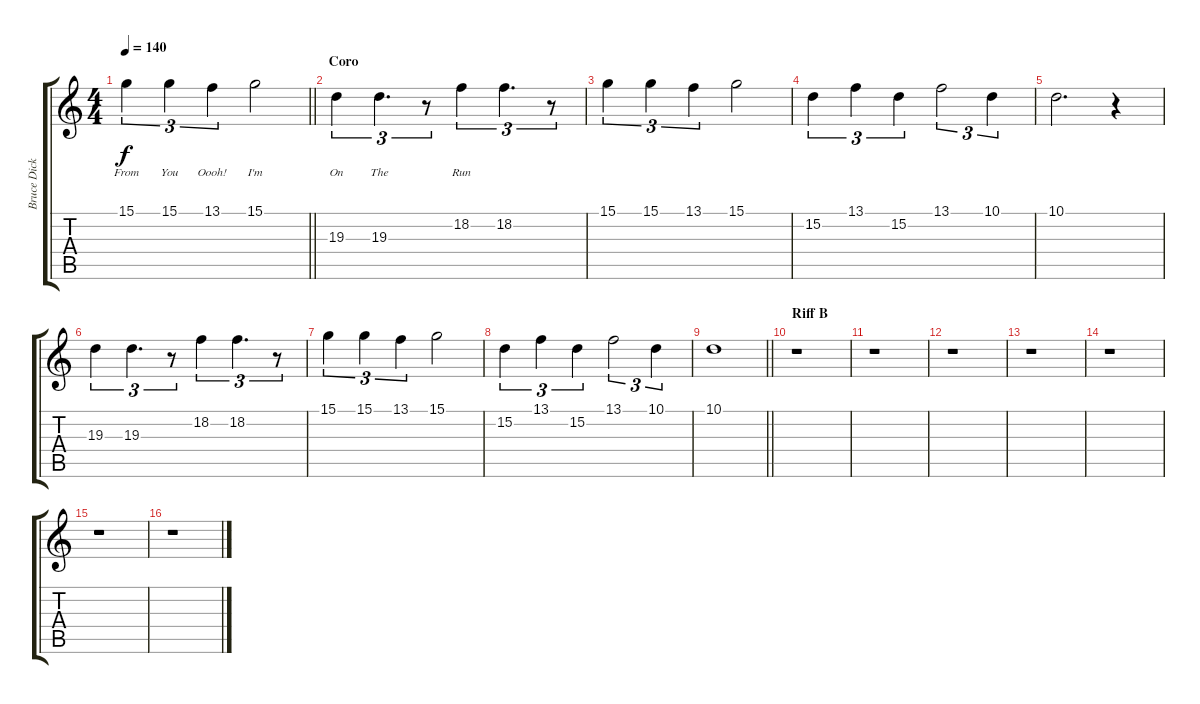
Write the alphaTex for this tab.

\track ("Bruce Dickinson" "Bruce Dick") {instrument lead2sawtooth}
\staff {score tabs}
\tuning (E4 B3 G3 D3 A2 E2) {hide}
\ts (4 4)
\tempo 140
\clef g2
\barLineRight lightlight
\ks c
15.1.4{tu (3 2) lyrics (0 "From") lyrics (1 "") lyrics (2 "") lyrics (3 "") lyrics (4 "") dy f} 15.1.4{tu (3 2) lyrics (0 "You") lyrics (1 "") lyrics (2 "") lyrics (3 "") lyrics (4 "")} 13.1.4{tu (3 2) lyrics (0 "Oooh!") lyrics (1 "") lyrics (2 "") lyrics (3 "") lyrics (4 "")} 15.1.2{lyrics (0 "I'm") lyrics (1 "") lyrics (2 "") lyrics (3 "") lyrics (4 "")} |
\section ("" "Coro")
19.3.4{tu (3 2) lyrics (0 "On") lyrics (1 "") lyrics (2 "") lyrics (3 "") lyrics (4 "")} 19.3.4{d tu (3 2) lyrics (0 "The") lyrics (1 "") lyrics (2 "") lyrics (3 "") lyrics (4 "")} r.8{tu (3 2)} 18.2.4{tu (3 2) lyrics (0 "Run") lyrics (1 "") lyrics (2 "") lyrics (3 "") lyrics (4 "")} 18.2.4{d tu (3 2)} r.8{tu (3 2)} |
15.1.4{tu (3 2)} 15.1.4{tu (3 2)} 13.1.4{tu (3 2)} 15.1.2 |
15.2.4{tu (3 2)} 13.1.4{tu (3 2)} 15.2.4{tu (3 2)} 13.1.2{tu (3 2)} 10.1.4{tu (3 2)} |
10.1.2{d} r.4 |
19.3.4{tu (3 2)} 19.3.4{d tu (3 2)} r.8{tu (3 2)} 18.2.4{tu (3 2)} 18.2.4{d tu (3 2)} r.8{tu (3 2)} |
15.1.4{tu (3 2)} 15.1.4{tu (3 2)} 13.1.4{tu (3 2)} 15.1.2 |
15.2.4{tu (3 2)} 13.1.4{tu (3 2)} 15.2.4{tu (3 2)} 13.1.2{tu (3 2)} 10.1.4{tu (3 2)} |
\barLineRight lightlight
10.1.1 |
\section ("" "Riff B")
r.1 |
r.1 |
r.1 |
r.1 |
r.1 |
r.1 |
r.1
